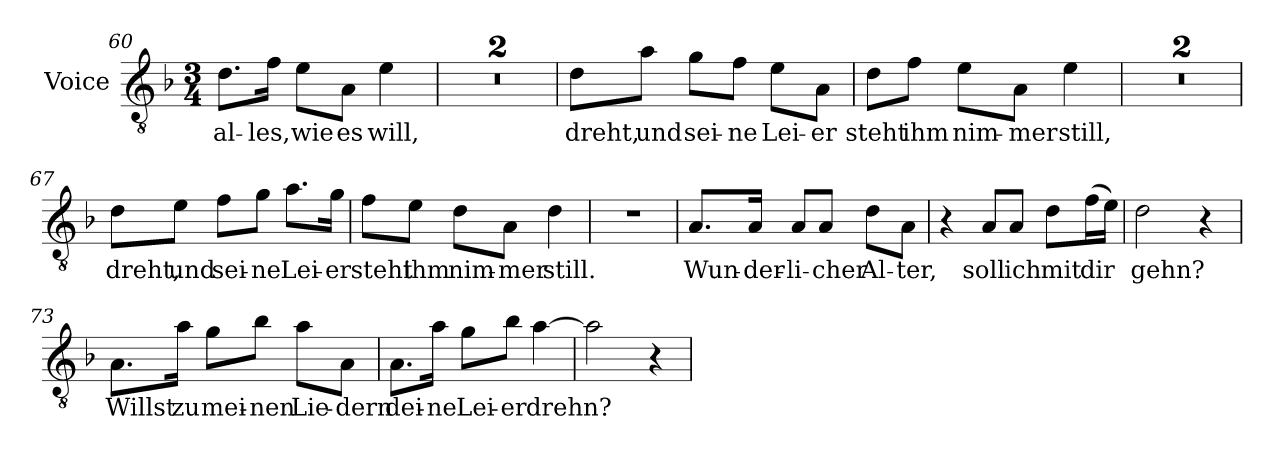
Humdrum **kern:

**kern	**text
*part1	*part1
*staff1	*staff1
*I"Voice	*
*clefGv2	*
*ITrd7c12	*
*k[b-]	*
*F:	*
*M3/4	*
=60	=60
!	!LO:LY:b:color=#000000
8.Di\L	al-
!	!LO:LY:b:color=#000000
16Fi\Jk	-les,
!	!LO:LY:b:color=#000000
8Ei\L	wie
!	!LO:LY:b:color=#000000
8AAi\J	es
!	!LO:LY:b:color=#000000
4Ei\	will,
=61	=61
!LO:N:vis=1	!
2.r	.
=62	=62
!LO:N:vis=1	!
2.r	.
!!LO:PB:g=z
=63	=63
!	!LO:LY:b:color=#000000
8Di\L	dreht,
!	!LO:LY:b:color=#000000
8Ai\J	und
!	!LO:LY:b:color=#000000
8Gi\L	sei-
!	!LO:LY:b:color=#000000
8Fi\J	-ne
!	!LO:LY:b:color=#000000
8Ei\L	Lei-
!	!LO:LY:b:color=#000000
8AAi\J	-er
=64	=64
!	!LO:LY:b:color=#000000
8Di\L	steht
!	!LO:LY:b:color=#000000
8Fi\J	ihm
!	!LO:LY:b:color=#000000
8Ei\L	nim-
!	!LO:LY:b:color=#000000
8AAi\J	-mer
!	!LO:LY:b:color=#000000
4Ei\	still,
=65	=65
!LO:N:vis=1	!
2.r	.
=66	=66
!LO:N:vis=1	!
2.r	.
=67	=67
!	!LO:LY:b:color=#000000
8Di\L	dreht,
!	!LO:LY:b:color=#000000
8Ei\J	und
!	!LO:LY:b:color=#000000
8Fi\L	sei-
!	!LO:LY:b:color=#000000
8Gi\J	-ne
!	!LO:LY:b:color=#000000
8.Ai\L	Lei-
!	!LO:LY:b:color=#000000
16Gi\Jk	-er
=68	=68
!	!LO:LY:b:color=#000000
8Fi\L	steht
!	!LO:LY:b:color=#000000
8Ei\J	ihm
!	!LO:LY:b:color=#000000
8Di\L	nim-
!	!LO:LY:b:color=#000000
8AAi\J	-mer
!	!LO:LY:b:color=#000000
4Di\	still.
!!LO:LB:g=z
=69	=69
!LO:N:vis=1	!
2.r	.
=70	=70
!	!LO:LY:b:color=#000000
8.AAi/L	Wun-
!	!LO:LY:b:color=#000000
16AAi/Jk	-der-
!	!LO:LY:b:color=#000000
8AAi/L	-li-
!	!LO:LY:b:color=#000000
8AAi/J	-cher
!	!LO:LY:b:color=#000000
8Di\L	Al-
!	!LO:LY:b:color=#000000
8AAi\J	-ter,
=71	=71
4r	.
!	!LO:LY:b:color=#000000
8AAi/L	soll
!	!LO:LY:b:color=#000000
8AAi/J	ich
!	!LO:LY:b:color=#000000
8Di\L	mit
!	!LO:LY:b:color=#000000
(16Fi\L	dir
16Ei\JJ)	.
=72	=72
!	!LO:LY:b:color=#000000
2Di\	gehn?
4r	.
!!LO:LB:g=z
=73	=73
!	!LO:LY:b:color=#000000
8.AAi\L	Willst
!	!LO:LY:b:color=#000000
16Ai\Jk	zu
!	!LO:LY:b:color=#000000
8Gi\L	mei-
!	!LO:LY:b:color=#000000
8B-i\J	-nen
!	!LO:LY:b:color=#000000
8Ai\L	Lie-
!	!LO:LY:b:color=#000000
8AAi\J	-dern
=74	=74
!	!LO:LY:b:color=#000000
8.AAi\L	dei-
!	!LO:LY:b:color=#000000
16Ai\Jk	-ne
!	!LO:LY:b:color=#000000
8Gi\L	Lei-
!	!LO:LY:b:color=#000000
8B-i\J	-er
!	!LO:LY:b:color=#000000
[>4Ai\	drehn?
=75	=75
2Ai\]	.
4r	.
=	=
*-	*-
